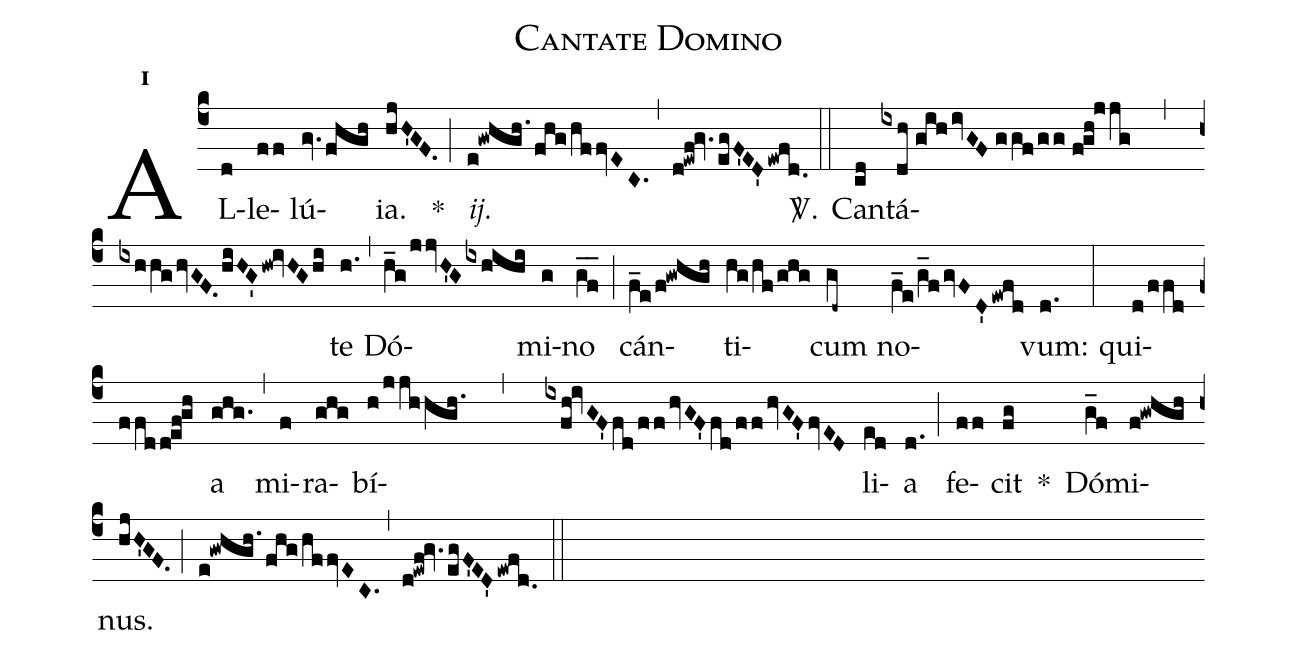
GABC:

name:Cantate Domino;
mode:1;
office-part:Alleluia;
%%
(c4) AL(d)le(ff)lú(gv./fhgh)ia.(hjH'GF.) *(;) <i>ij.</i>(e!gwhgh./fhg/hffvEC.) (,) (d!ewf!gv./egF'ED'/ewfd.) <sp>V/</sp>.(::) Can(cd)tá(ixdh//gih/ivGF//ggf/gg//f!gh!jjg , ixhhg/hvGF./hiHG'/hw!ivHG/hi)te(h.) (,) Dó(h_g/jjvH'G/ixhihi)mi(g)no(gf__) (;) cán(f_e/f!gwhgh)ti(hg/hf/ghg)cum(gd~) no(f_e/g_f/gvFD'/ewfd)vum:(d.) (:) qui(d/ffd/ffd/d!ef!gh)a(ghg.) (,) mi(f)ra(ghg)bí(h/jjhhgh. , ixfh!ivGF'/fd/ff/hvGF'/fd/ff/hvGF'/fvED)li(ed)a(d.) (;) fe(ff)cit(fg) *() Dó(g_f)mi(f!gwhgh)nus.(hjH'GF.) (;) (e!gwhgh./fhg/hffvEC.) (,) (d!ewf!gv./egF'ED'/ewfd.) (::)
